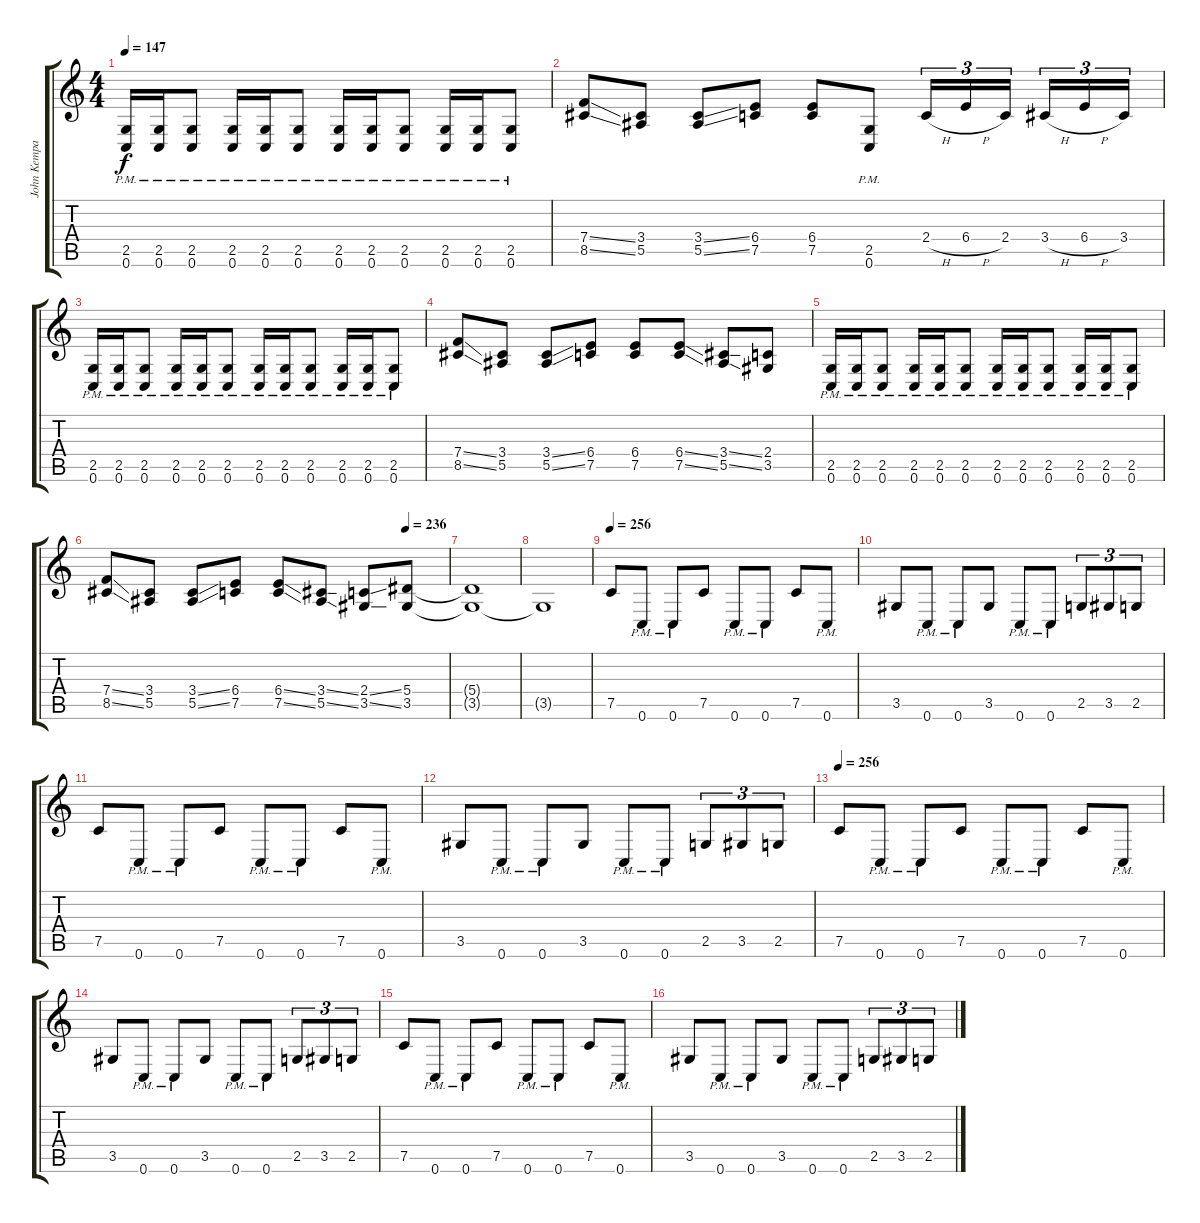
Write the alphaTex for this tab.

\track ("John Kempainen (Guitar)" "John Kempa") {instrument distortionguitar}
\staff {score tabs}
\tuning (C4 G3 Eb3 Bb2 F2 C2) {hide}
\ts (4 4)
\tempo 147
\clef g2
\ks c
(2.5{pm} 0.6{pm}).16{dy f} (2.5{pm} 0.6{pm}).16 (2.5{pm} 0.6{pm}).8 (2.5{pm} 0.6{pm}).16 (2.5{pm} 0.6{pm}).16 (2.5{pm} 0.6{pm}).8 (2.5{pm} 0.6{pm}).16 (2.5{pm} 0.6{pm}).16 (2.5{pm} 0.6{pm}).8 (2.5{pm} 0.6{pm}).16 (2.5{pm} 0.6{pm}).16 (2.5{pm} 0.6{pm}).8 |
(7.4{ss} 8.5{ss}).8 (3.4 5.5).8 (3.4{ss} 5.5{ss}).8 (6.4 7.5).8 (6.4 7.5).8 (2.5{pm} 0.6{pm}).8 2.4{h}.16{tu (3 2)} 6.4{h}.16{tu (3 2)} 2.4.16{tu (3 2)} 3.4{h}.16{tu (3 2)} 6.4{h}.16{tu (3 2)} 3.4.16{tu (3 2)} |
(2.5{pm} 0.6{pm}).16 (2.5{pm} 0.6{pm}).16 (2.5{pm} 0.6{pm}).8 (2.5{pm} 0.6{pm}).16 (2.5{pm} 0.6{pm}).16 (2.5{pm} 0.6{pm}).8 (2.5{pm} 0.6{pm}).16 (2.5{pm} 0.6{pm}).16 (2.5{pm} 0.6{pm}).8 (2.5{pm} 0.6{pm}).16 (2.5{pm} 0.6{pm}).16 (2.5{pm} 0.6{pm}).8 |
(7.4{ss} 8.5{ss}).8 (3.4 5.5).8 (3.4{ss} 5.5{ss}).8 (6.4 7.5).8 (6.4 7.5).8 (6.4{ss} 7.5{ss}).8 (3.4{ss} 5.5{ss}).8 (2.4 3.5).8 |
(2.5{pm} 0.6{pm}).16 (2.5{pm} 0.6{pm}).16 (2.5{pm} 0.6{pm}).8 (2.5{pm} 0.6{pm}).16 (2.5{pm} 0.6{pm}).16 (2.5{pm} 0.6{pm}).8 (2.5{pm} 0.6{pm}).16 (2.5{pm} 0.6{pm}).16 (2.5{pm} 0.6{pm}).8 (2.5{pm} 0.6{pm}).16 (2.5{pm} 0.6{pm}).16 (2.5{pm} 0.6{pm}).8 |
\tempo (236 0.875)
(7.4{ss} 8.5{ss}).8 (3.4 5.5).8 (3.4{ss} 5.5{ss}).8 (6.4 7.5).8 (6.4{ss} 7.5{ss}).8 (3.4{ss} 5.5{ss}).8 (2.4{ss} 3.5{ss}).8 (5.4 3.5).8 |
(5.4{t} 3.5{t}).1 |
3.5{t}.1 |
\tempo 256
7.5.8{balance 0} 0.6{pm}.8 0.6{pm}.8 7.5.8 0.6{pm}.8 0.6{pm}.8 7.5.8 0.6{pm}.8 |
3.5.8 0.6{pm}.8 0.6{pm}.8 3.5.8 0.6{pm}.8 0.6{pm}.8 2.5.8{tu (3 2)} 3.5.8{tu (3 2)} 2.5.8{tu (3 2)} |
7.5.8 0.6{pm}.8 0.6{pm}.8 7.5.8 0.6{pm}.8 0.6{pm}.8 7.5.8 0.6{pm}.8 |
3.5.8 0.6{pm}.8 0.6{pm}.8 3.5.8 0.6{pm}.8 0.6{pm}.8 2.5.8{tu (3 2)} 3.5.8{tu (3 2)} 2.5.8{tu (3 2)} |
\tempo 256
7.5.8 0.6{pm}.8 0.6{pm}.8 7.5.8 0.6{pm}.8 0.6{pm}.8 7.5.8 0.6{pm}.8 |
3.5.8 0.6{pm}.8 0.6{pm}.8 3.5.8 0.6{pm}.8 0.6{pm}.8 2.5.8{tu (3 2)} 3.5.8{tu (3 2)} 2.5.8{tu (3 2)} |
7.5.8 0.6{pm}.8 0.6{pm}.8 7.5.8 0.6{pm}.8 0.6{pm}.8 7.5.8 0.6{pm}.8 |
3.5.8 0.6{pm}.8 0.6{pm}.8 3.5.8 0.6{pm}.8 0.6{pm}.8 2.5.8{tu (3 2)} 3.5.8{tu (3 2)} 2.5.8{tu (3 2)}
